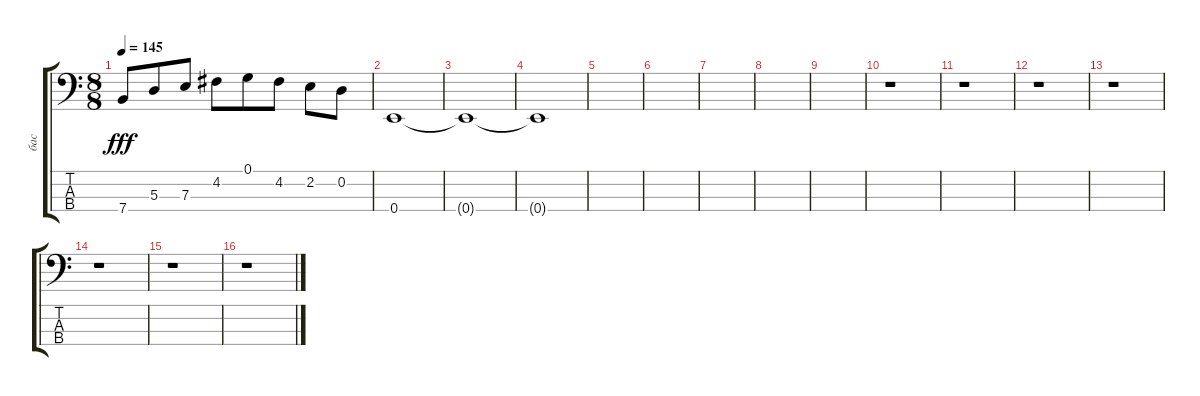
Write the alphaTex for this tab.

\track ("бас" "бас") {instrument electricbassfinger}
\staff {score tabs}
\tuning (G2 D2 A1 E1) {hide}
\ts (8 8)
\tempo 145
\clef f4
\ks c
7.4.8{dy fff} 5.3.8 7.3.8 4.2.8 0.1.8 4.2.8 2.2.8 0.2.8 |
0.4.1 |
0.4{t}.1 |
0.4{t}.1 |
|
|
|
|
|
r.1 |
r.1 |
r.1 |
r.1 |
r.1 |
r.1 |
r.1
